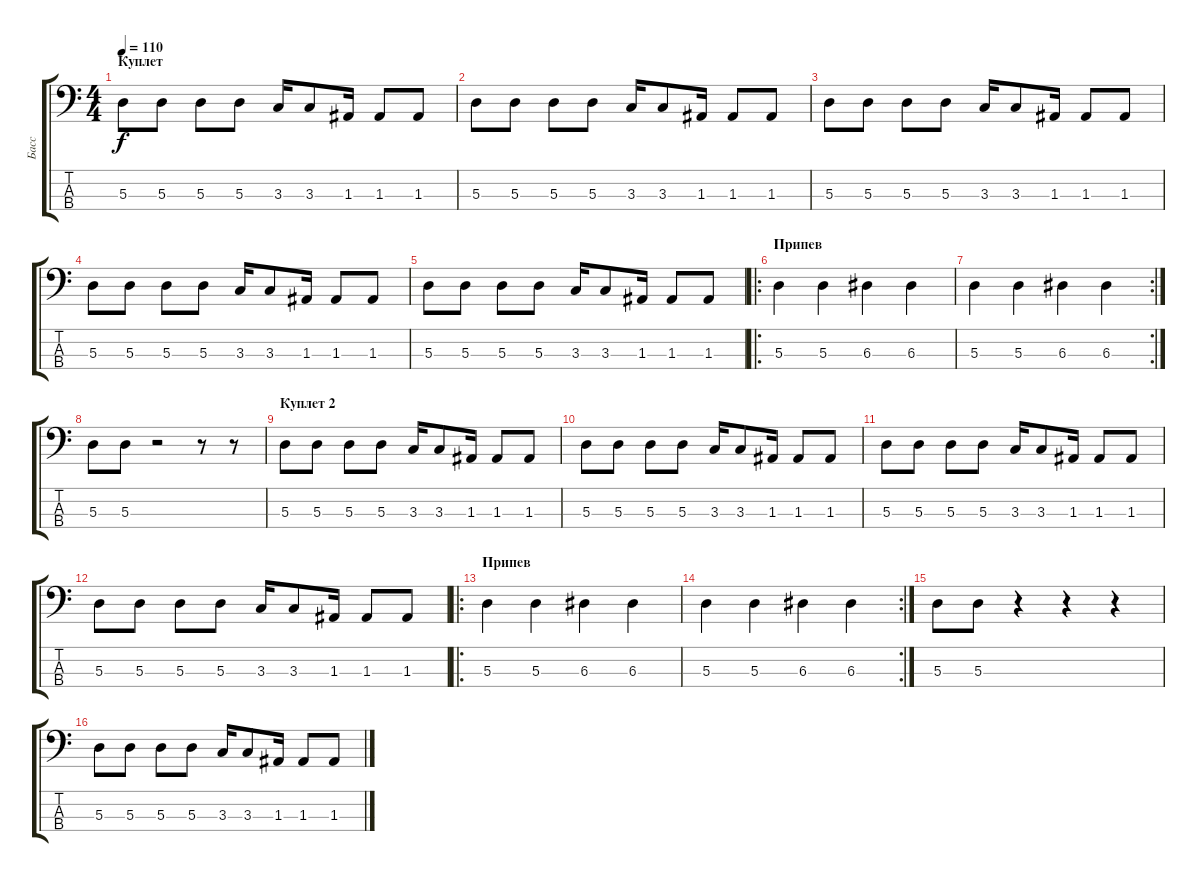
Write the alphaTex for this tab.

\track ("Басс" "Басс") {instrument electricbasspick}
\staff {score tabs}
\tuning (G2 D2 A1 E1) {hide}
\ts (4 4)
\section ("" "Куплет")
\tempo 110
\clef f4
\ks c
5.3.8{dy f instrument electricbasspick} 5.3.8 5.3.8 5.3.8 3.3.16 3.3.8 1.3.16 1.3.8 1.3.8 |
5.3.8 5.3.8 5.3.8 5.3.8 3.3.16 3.3.8 1.3.16 1.3.8 1.3.8 |
5.3.8 5.3.8 5.3.8 5.3.8 3.3.16 3.3.8 1.3.16 1.3.8 1.3.8 |
5.3.8 5.3.8 5.3.8 5.3.8 3.3.16 3.3.8 1.3.16 1.3.8 1.3.8 |
5.3.8 5.3.8 5.3.8 5.3.8 3.3.16 3.3.8 1.3.16 1.3.8 1.3.8 |
\ro
\section ("" "Припев")
5.3.4 5.3.4 6.3.4 6.3.4 |
\rc 2
5.3.4 5.3.4 6.3.4 6.3.4 |
5.3.8 5.3.8 r.2 r.8 r.8 |
\section ("" "Куплет 2")
5.3.8 5.3.8 5.3.8 5.3.8 3.3.16 3.3.8 1.3.16 1.3.8 1.3.8 |
5.3.8 5.3.8 5.3.8 5.3.8 3.3.16 3.3.8 1.3.16 1.3.8 1.3.8 |
5.3.8 5.3.8 5.3.8 5.3.8 3.3.16 3.3.8 1.3.16 1.3.8 1.3.8 |
5.3.8 5.3.8 5.3.8 5.3.8 3.3.16 3.3.8 1.3.16 1.3.8 1.3.8 |
\ro
\section ("" "Припев")
5.3.4 5.3.4 6.3.4 6.3.4 |
\rc 2
5.3.4 5.3.4 6.3.4 6.3.4 |
5.3.8 5.3.8 r.4 r.4 r.4 |
5.3.8 5.3.8 5.3.8 5.3.8 3.3.16 3.3.8 1.3.16 1.3.8 1.3.8
